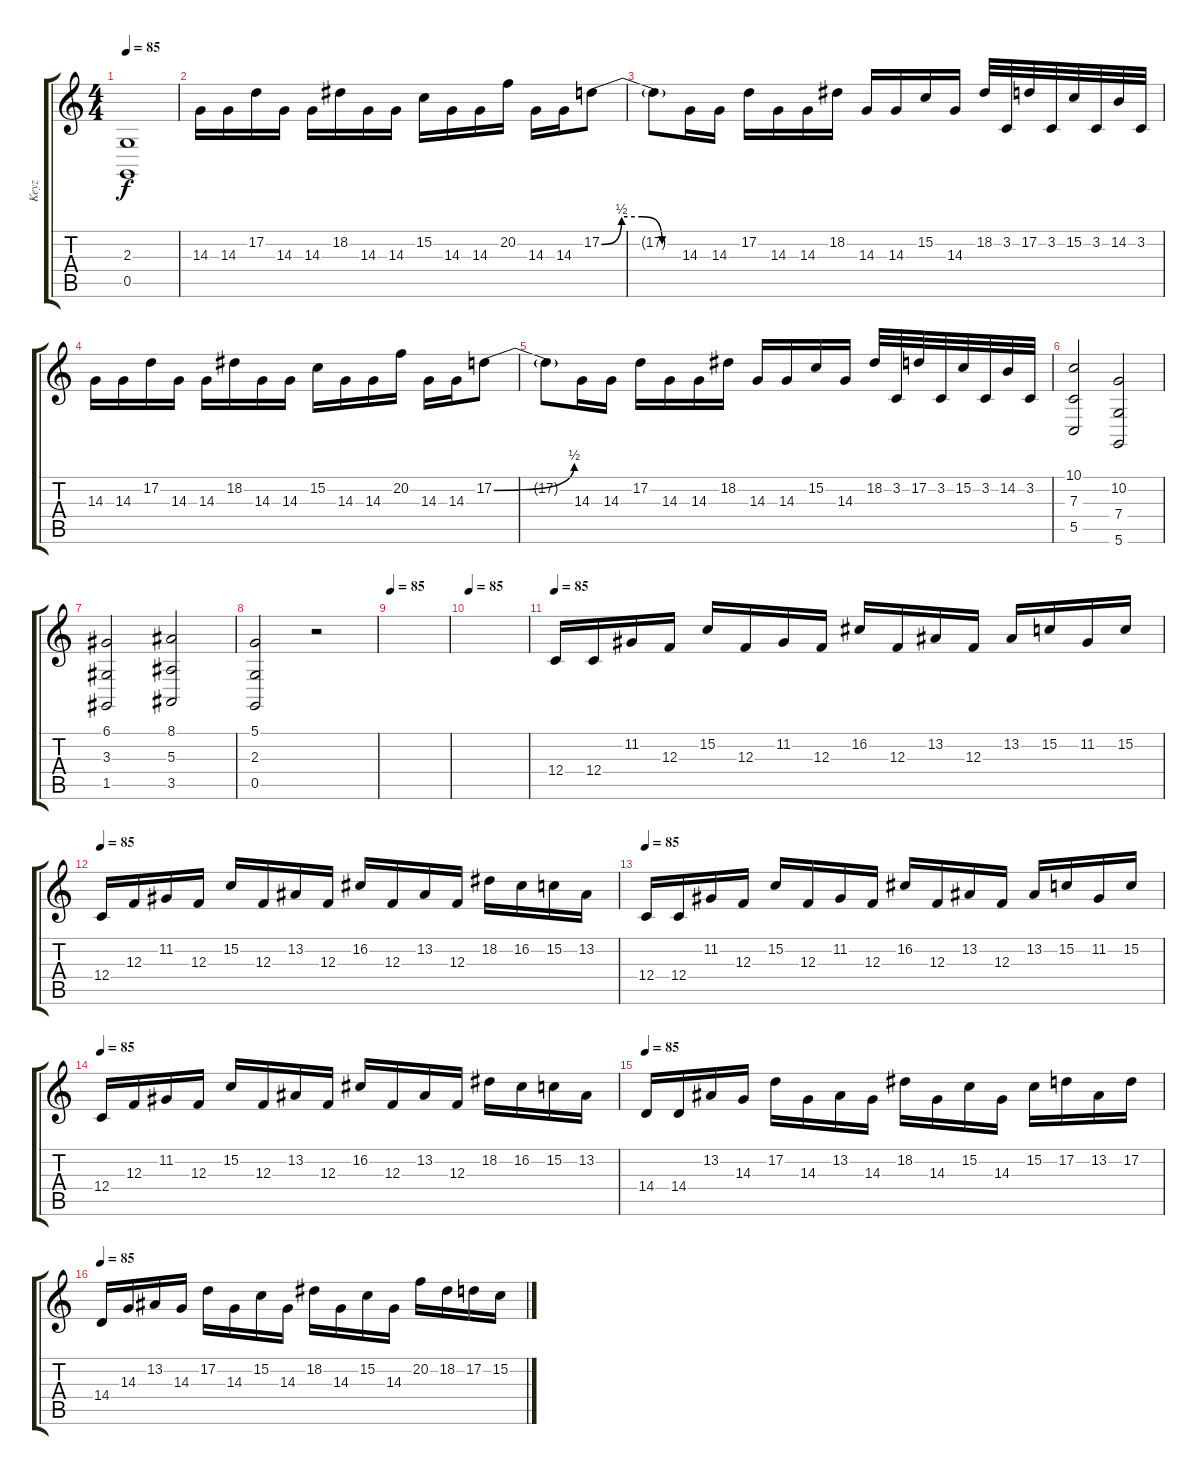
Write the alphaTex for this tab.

\track ("Keyz" "Keyz") {instrument orchestralharp}
\staff {score tabs}
\tuning (D4 A3 F3 C3 G2 D2) {hide}
\ts (4 4)
\tempo 85
\clef g2
\ks c
(2.3 0.5).1{dy f instrument pad8sweep} |
14.3.16{instrument orchestralharp} 14.3.16 17.2.16 14.3.16 14.3.16 18.2.16 14.3.16 14.3.16 15.2.16 14.3.16 14.3.16 20.2.16 14.3.16 14.3.16 17.2{be (custom 0 0 15 2 30 2 45 0 60 0)}.8 |
17.2{t}.8 14.3.16 14.3.16 17.2.16 14.3.16 14.3.16 18.2.16 14.3.16 14.3.16 15.2.16 14.3.16 18.2.32 3.2.32 17.2.32 3.2.32 15.2.32 3.2.32 14.2.32 3.2.32 |
14.3.16 14.3.16 17.2.16 14.3.16 14.3.16 18.2.16 14.3.16 14.3.16 15.2.16 14.3.16 14.3.16 20.2.16 14.3.16 14.3.16 17.2{be (bend 0 0 60 2)}.8 |
17.2{t}.8 14.3.16 14.3.16 17.2.16 14.3.16 14.3.16 18.2.16 14.3.16 14.3.16 15.2.16 14.3.16 18.2.32 3.2.32 17.2.32 3.2.32 15.2.32 3.2.32 14.2.32 3.2.32 |
(10.1 7.3 5.5).2{instrument pad8sweep} (10.2 7.4 5.6).2 |
(6.1 3.3 1.5).2{instrument pad8sweep} (8.1 5.3 3.5).2 |
(5.1 2.3 0.5).2 r.2 |
\tempo 85
|
\tempo 85
|
\tempo 85
12.4.16{volume 15 instrument orchestralharp} 12.4.16 11.2.16 12.3.16 15.2.16 12.3.16 11.2.16 12.3.16 16.2.16 12.3.16 13.2.16 12.3.16 13.2.16 15.2.16 11.2.16 15.2.16 |
\tempo 85
12.4.16 12.3.16 11.2.16 12.3.16 15.2.16 12.3.16 13.2.16 12.3.16 16.2.16 12.3.16 13.2.16 12.3.16 18.2.16 16.2.16 15.2.16 13.2.16 |
\tempo 85
12.4.16 12.4.16 11.2.16 12.3.16 15.2.16 12.3.16 11.2.16 12.3.16 16.2.16 12.3.16 13.2.16 12.3.16 13.2.16 15.2.16 11.2.16 15.2.16 |
\tempo 85
12.4.16 12.3.16 11.2.16 12.3.16 15.2.16 12.3.16 13.2.16 12.3.16 16.2.16 12.3.16 13.2.16 12.3.16 18.2.16 16.2.16 15.2.16 13.2.16 |
\tempo 85
14.4.16 14.4.16 13.2.16 14.3.16 17.2.16 14.3.16 13.2.16 14.3.16 18.2.16 14.3.16 15.2.16 14.3.16 15.2.16 17.2.16 13.2.16 17.2.16 |
\tempo 85
14.4.16 14.3.16 13.2.16 14.3.16 17.2.16 14.3.16 15.2.16 14.3.16 18.2.16 14.3.16 15.2.16 14.3.16 20.2.16 18.2.16 17.2.16 15.2.16
